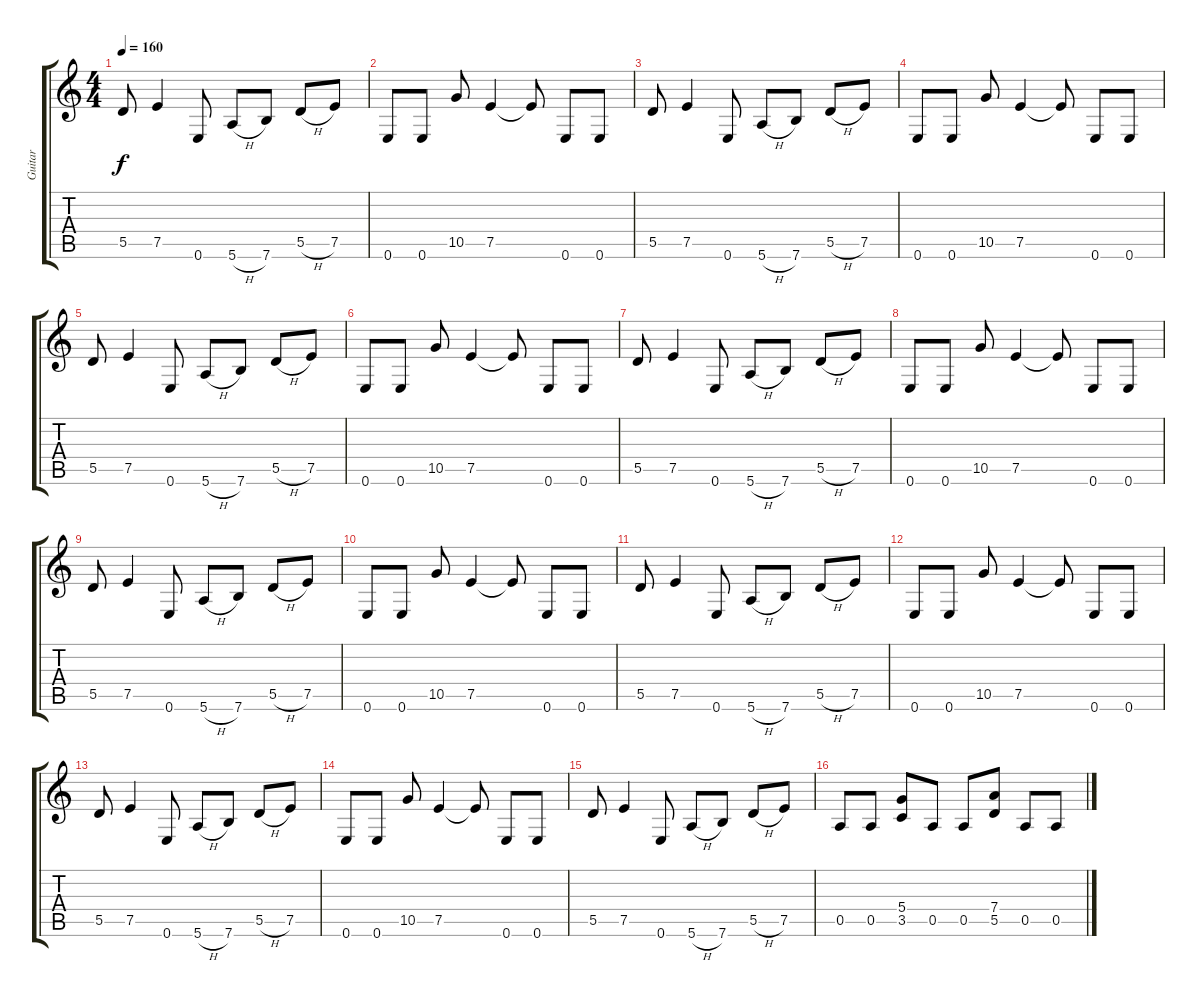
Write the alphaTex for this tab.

\track ("Guitar" "Guitar") {instrument overdrivenguitar}
\staff {score tabs}
\tuning (E4 B3 G3 D3 A2 E2) {hide}
\ts (4 4)
\tempo 160
\clef g2
\ks c
5.5.8{dy f} 7.5.4 0.6.8 5.6{h}.8 7.6.8 5.5{h}.8 7.5.8 |
0.6.8 0.6.8 10.5.8 7.5.4 7.5{t}.8 0.6.8 0.6.8 |
5.5.8 7.5.4 0.6.8 5.6{h}.8 7.6.8 5.5{h}.8 7.5.8 |
0.6.8 0.6.8 10.5.8 7.5.4 7.5{t}.8 0.6.8 0.6.8 |
5.5.8 7.5.4 0.6.8 5.6{h}.8 7.6.8 5.5{h}.8 7.5.8 |
0.6.8 0.6.8 10.5.8 7.5.4 7.5{t}.8 0.6.8 0.6.8 |
5.5.8 7.5.4 0.6.8 5.6{h}.8 7.6.8 5.5{h}.8 7.5.8 |
0.6.8 0.6.8 10.5.8 7.5.4 7.5{t}.8 0.6.8 0.6.8 |
5.5.8 7.5.4 0.6.8 5.6{h}.8 7.6.8 5.5{h}.8 7.5.8 |
0.6.8 0.6.8 10.5.8 7.5.4 7.5{t}.8 0.6.8 0.6.8 |
5.5.8 7.5.4 0.6.8 5.6{h}.8 7.6.8 5.5{h}.8 7.5.8 |
0.6.8 0.6.8 10.5.8 7.5.4 7.5{t}.8 0.6.8 0.6.8 |
5.5.8 7.5.4 0.6.8 5.6{h}.8 7.6.8 5.5{h}.8 7.5.8 |
0.6.8 0.6.8 10.5.8 7.5.4 7.5{t}.8 0.6.8 0.6.8 |
5.5.8 7.5.4 0.6.8 5.6{h}.8 7.6.8 5.5{h}.8 7.5.8 |
0.5.8 0.5.8 (5.4 3.5).8 0.5.8 0.5.8 (7.4 5.5).8 0.5.8 0.5.8
